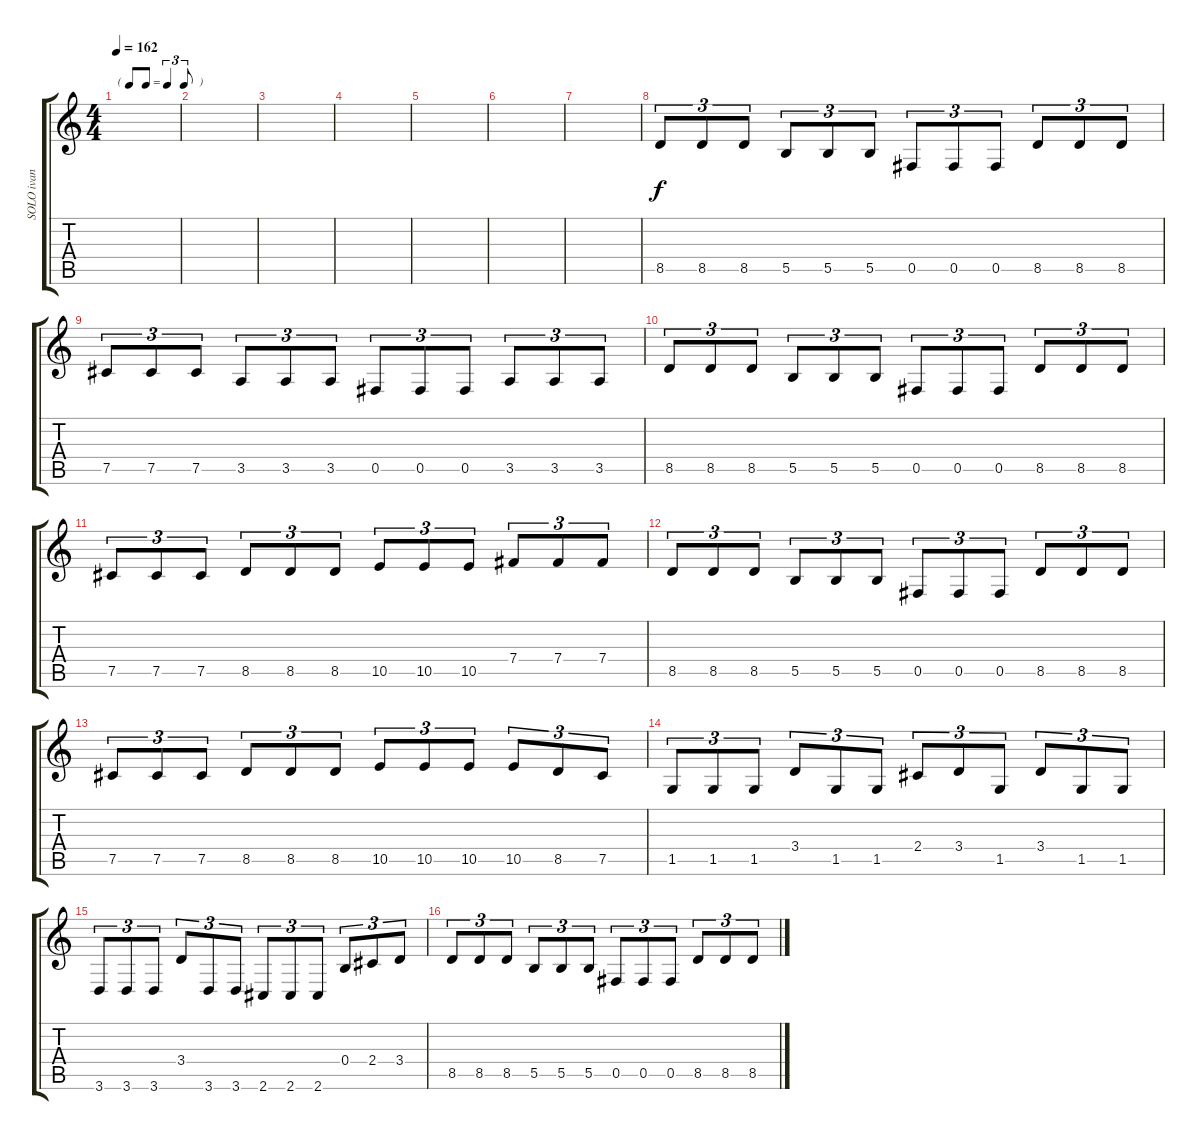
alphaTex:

\track ("SOLO ivan" "SOLO ivan") {instrument overdrivenguitar}
\staff {score tabs}
\tuning (Db4 Ab3 E3 B2 Gb2 B1) {hide}
\ts (4 4)
\tf triplet8th
\tempo 162
\clef g2
\ks c
|
|
|
|
|
|
|
8.5.8{tu (3 2)} 8.5.8{tu (3 2)} 8.5.8{tu (3 2)} 5.5.8{tu (3 2)} 5.5.8{tu (3 2)} 5.5.8{tu (3 2)} 0.5.8{tu (3 2)} 0.5.8{tu (3 2)} 0.5.8{tu (3 2)} 8.5.8{tu (3 2)} 8.5.8{tu (3 2)} 8.5.8{tu (3 2)} |
7.5.8{tu (3 2)} 7.5.8{tu (3 2)} 7.5.8{tu (3 2)} 3.5.8{tu (3 2)} 3.5.8{tu (3 2)} 3.5.8{tu (3 2)} 0.5.8{tu (3 2)} 0.5.8{tu (3 2)} 0.5.8{tu (3 2)} 3.5.8{tu (3 2)} 3.5.8{tu (3 2)} 3.5.8{tu (3 2)} |
8.5.8{tu (3 2)} 8.5.8{tu (3 2)} 8.5.8{tu (3 2)} 5.5.8{tu (3 2)} 5.5.8{tu (3 2)} 5.5.8{tu (3 2)} 0.5.8{tu (3 2)} 0.5.8{tu (3 2)} 0.5.8{tu (3 2)} 8.5.8{tu (3 2)} 8.5.8{tu (3 2)} 8.5.8{tu (3 2)} |
7.5.8{tu (3 2)} 7.5.8{tu (3 2)} 7.5.8{tu (3 2)} 8.5.8{tu (3 2)} 8.5.8{tu (3 2)} 8.5.8{tu (3 2)} 10.5.8{tu (3 2)} 10.5.8{tu (3 2)} 10.5.8{tu (3 2)} 7.4.8{tu (3 2)} 7.4.8{tu (3 2)} 7.4.8{tu (3 2)} |
8.5.8{tu (3 2)} 8.5.8{tu (3 2)} 8.5.8{tu (3 2)} 5.5.8{tu (3 2)} 5.5.8{tu (3 2)} 5.5.8{tu (3 2)} 0.5.8{tu (3 2)} 0.5.8{tu (3 2)} 0.5.8{tu (3 2)} 8.5.8{tu (3 2)} 8.5.8{tu (3 2)} 8.5.8{tu (3 2)} |
7.5.8{tu (3 2)} 7.5.8{tu (3 2)} 7.5.8{tu (3 2)} 8.5.8{tu (3 2)} 8.5.8{tu (3 2)} 8.5.8{tu (3 2)} 10.5.8{tu (3 2)} 10.5.8{tu (3 2)} 10.5.8{tu (3 2)} 10.5.8{tu (3 2)} 8.5.8{tu (3 2)} 7.5.8{tu (3 2)} |
1.5.8{tu (3 2)} 1.5.8{tu (3 2)} 1.5.8{tu (3 2)} 3.4.8{tu (3 2)} 1.5.8{tu (3 2)} 1.5.8{tu (3 2)} 2.4.8{tu (3 2)} 3.4.8{tu (3 2)} 1.5.8{tu (3 2)} 3.4.8{tu (3 2)} 1.5.8{tu (3 2)} 1.5.8{tu (3 2)} |
3.6.8{tu (3 2)} 3.6.8{tu (3 2)} 3.6.8{tu (3 2)} 3.4.8{tu (3 2)} 3.6.8{tu (3 2)} 3.6.8{tu (3 2)} 2.6.8{tu (3 2)} 2.6.8{tu (3 2)} 2.6.8{tu (3 2)} 0.4.8{tu (3 2)} 2.4.8{tu (3 2)} 3.4.8{tu (3 2)} |
8.5.8{tu (3 2)} 8.5.8{tu (3 2)} 8.5.8{tu (3 2)} 5.5.8{tu (3 2)} 5.5.8{tu (3 2)} 5.5.8{tu (3 2)} 0.5.8{tu (3 2)} 0.5.8{tu (3 2)} 0.5.8{tu (3 2)} 8.5.8{tu (3 2)} 8.5.8{tu (3 2)} 8.5.8{tu (3 2)}
